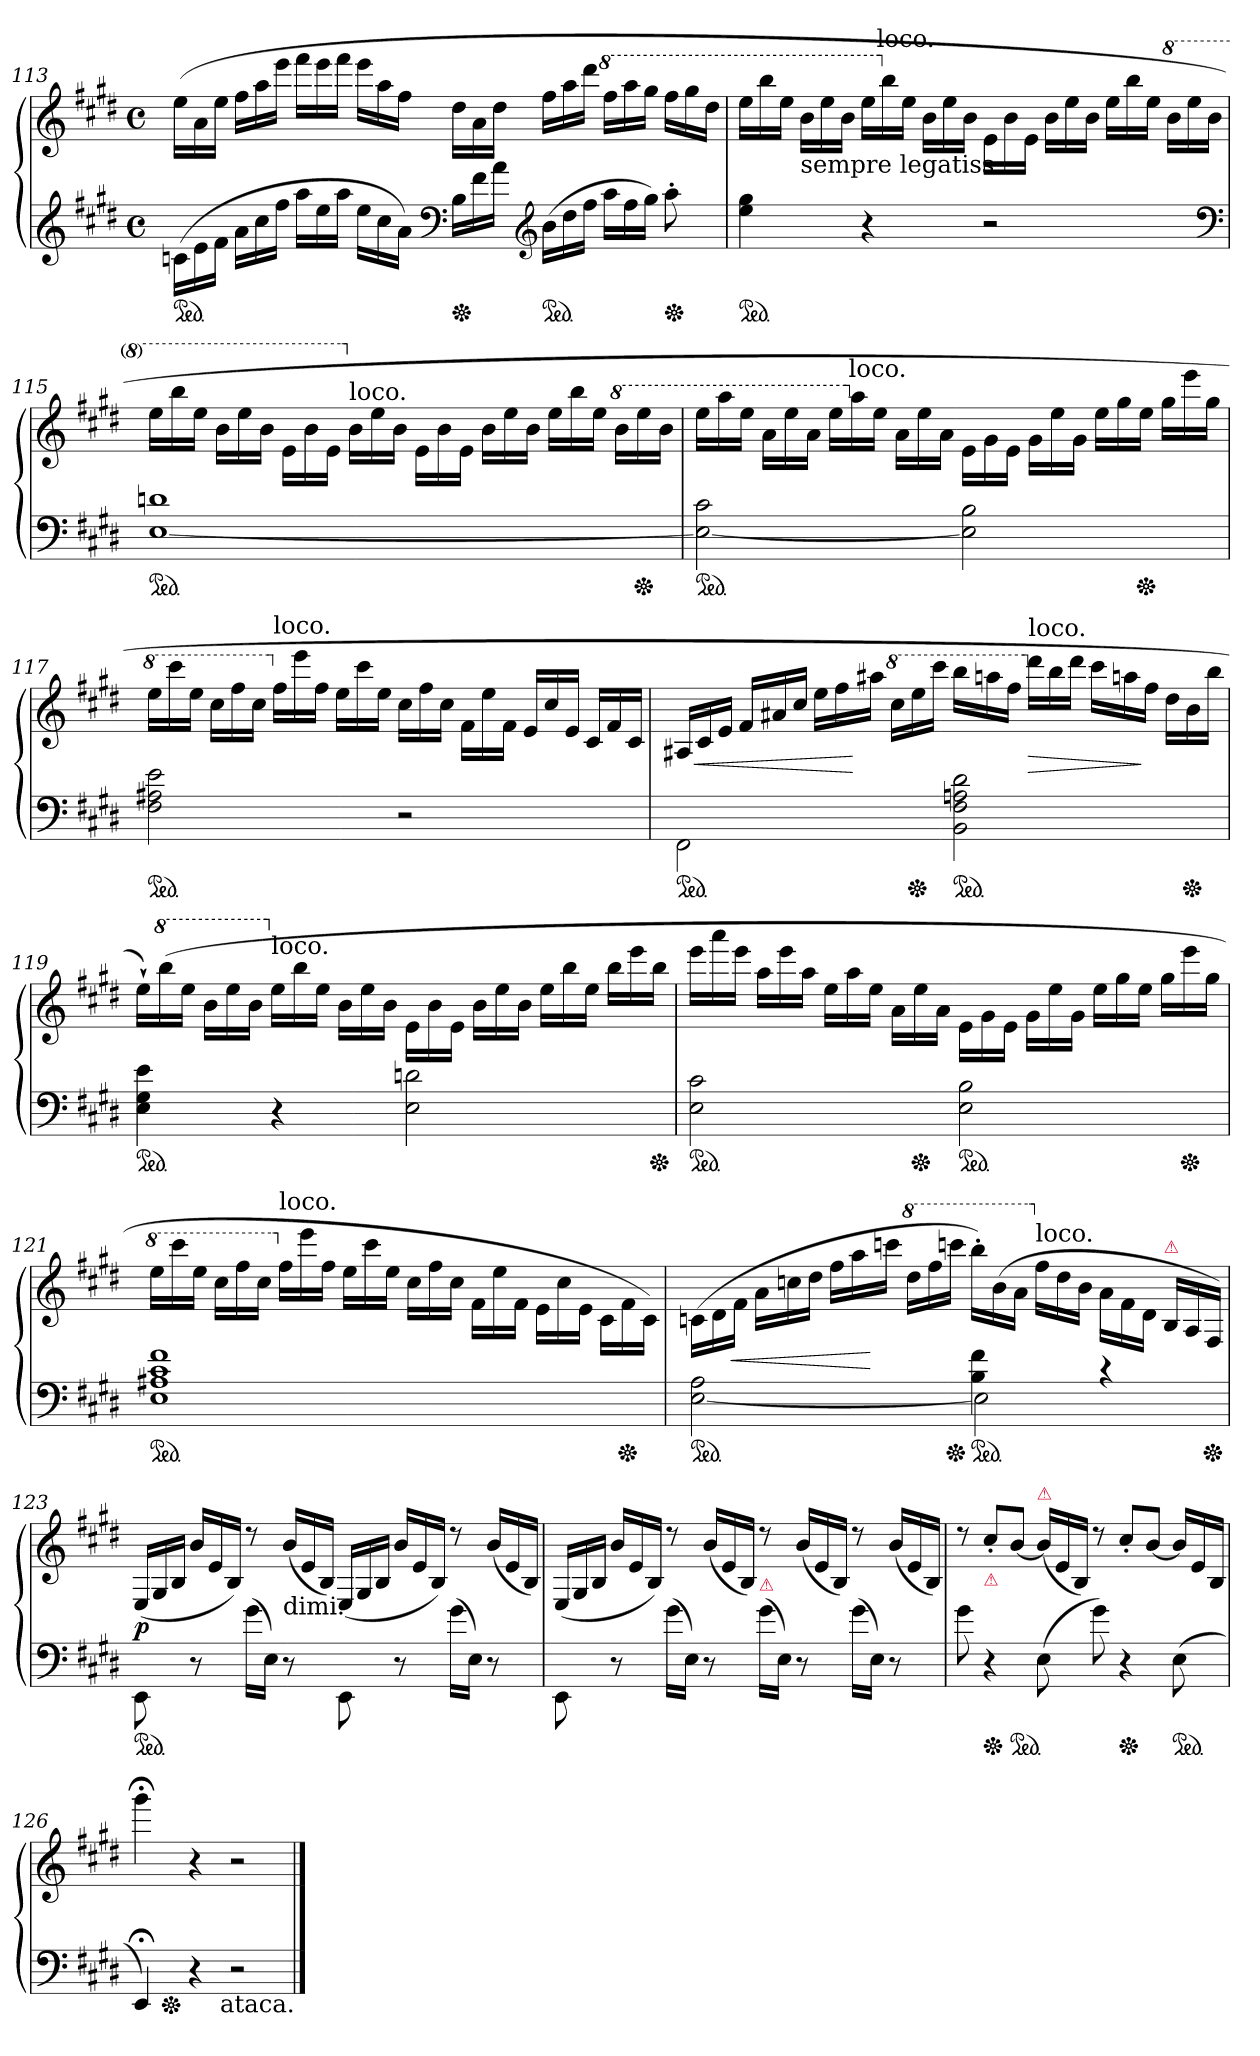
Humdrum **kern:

**kern	**kern	**dynam
*part1	*part1	*part1
*staff2	*staff1	*staff1/2
*clefG2	*clefG2	*
*k[f#c#g#d#]	*k[f#c#g#d#]	*
*M4/4	*M4/4	*
*met(c)	*met(c)	*
*Xtuplet	*Xtuplet	*
*ped	*	*
=113	=113	=113
(>24cn\LL	(>24eeLL	.
24e	24a	.
24f#JJ	24eeJJ	.
24aLL	24ff#LL	.
24cc#	24aa	.
24ff#JJ	24eeeJJ	.
24aaLL	24fff#LL	.
24ee	24eee	.
24aaJJ	24fff#JJ	.
24eeLL	24eeeLL	.
24cc#	24aa	.
24aJJ)	24ff#JJ	.
*clefF4	*	*
*Xped	*	*
24BLL	24dd#LL	.
24f#	24a	.
24aJJ	24dd#JJ	.
*clefG2	*	*
*ped	*	*
(>24bLL	24ff#LL	.
24dd#	24aa	.
24ff#JJ	24ddd#JJ	.
*	*8va	*
24aaLL	24fff#LL	.
24ff#	24aaa	.
24gg#JJ)	24ggg#JJ	.
*Xped	*	*
8aa'	24fff#LL	.
.	24ggg#	.
.	24ddd#JJ	.
=114	=114	=114
*ped	*	*
4ee 4gg#	24eeeLL	.
.	24bbb	.
.	24eeeJJ	.
!	!LO:TX:b:t=sempre legatiss.	!
.	24bbLL	.
.	24eee	.
.	24bbJJ	.
4r	24eeeLL	.
*	*X8va	*
!	!LO:TX:a:t=loco.	!
.	24bb	.
.	24eeJJ	.
.	24bLL	.
.	24ee	.
.	24bJJ	.
2r	24e\LL	.
.	24b	.
.	24eJJ	.
.	24bLL	.
.	24ee	.
.	24bJJ	.
.	24eeLL	.
.	24bb	.
.	24eeJJ	.
*	*8va	*
.	24bbLL	.
.	24eee	.
.	24bbJJ	.
*clefF4	*	*
=115	=115	=115
*ped	*	*
[1E 1dn	24eeeLL	.
.	24bbb	.
.	24eeeJJ	.
.	24bbLL	.
.	24eee	.
.	24bbJJ	.
.	24ee\LL	.
.	24bb	.
.	24eeJJ	.
*	*X8va	*
!	!LO:TX:a:t=loco.	!
.	24bLL	.
.	24ee	.
.	24bJJ	.
.	24e\LL	.
.	24b	.
.	24eJJ	.
.	24bLL	.
.	24ee	.
.	24bJJ	.
.	24eeLL	.
.	24bb	.
.	24eeJJ	.
*	*8va	*
.	24bbLL	.
*Xped	*	*
.	24eee	.
.	24bbJJ	.
=116	=116	=116
*ped	*	*
2E_ 2c#	24eeeLL	.
.	24aaa	.
.	24eeeJJ	.
.	24aaLL	.
.	24eee	.
.	24aaJJ	.
.	24eeeLL	.
*	*X8va	*
!	!LO:TX:a:t=loco.	!
.	24aa	.
.	24eeJJ	.
.	24aLL	.
.	24ee	.
.	24aJJ	.
2E] 2B	24e\LL	.
.	24g#	.
.	24eJJ	.
.	24g#\LL	.
.	24ee	.
.	24g#JJ	.
.	24eeLL	.
.	24gg#	.
*Xped	*	*
.	24eeJJ	.
.	24gg#LL	.
.	24eee	.
.	24gg#JJ	.
=117	=117	=117
*	*8va	*
*ped	*	*
2F# 2A#X 2e	24eeeLL	.
.	24cccc#	.
.	24eeeJJ	.
.	24ccc#LL	.
.	24fff#	.
.	24ccc#JJ	.
*	*X8va	*
!	!LO:TX:a:t=loco.	!
.	24ff#LL	.
.	24eee	.
.	24ff#JJ	.
.	24eeLL	.
.	24ccc#	.
.	24eeJJ	.
2r	24cc#LL	.
.	24ff#	.
.	24cc#JJ	.
.	24f#\LL	.
.	24ee	.
.	24f#JJ	.
.	24eLL	.
.	24cc#	.
.	24eJJ	.
.	24c#LL	.
.	24f#	.
.	24c#JJ	.
=118	=118	=118
*ped	*	*
2FF#\	24A#XLL	.
.	24c#	<
.	24eJJ	.
.	24f#LL	.
.	24a#X	.
.	24cc#JJ	.
.	24eeLL	.
.	24ff#	.
.	24aa#XJJ	[
*	*8va	*
.	24ccc#LL	.
*Xped	*	*
.	24eee	.
.	24cccc#JJ	.
*ped	*	*
2BB 2F# 2An 2d#	24bbbLL	.
.	24aaan	.
.	24fff#JJ	.
*	*X8va	*
!	!LO:TX:a:t=loco.	!
.	24ddd#LL	>
.	24bb	.
.	24ddd#JJ	.
.	24ccc#LL	.
.	24aan	.
.	24ff#JJ	]
.	24dd#LL	.
*Xped	*	*
.	24b	.
.	24bbJJ	.
=119	=119	=119
*ped	*	*
4E 4G# 4e	24ee`LL)	.
*	*8va	*
.	(>24bbb	.
.	24eeeJJ	.
.	24bbLL	.
.	24eee	.
.	24bbJJ	.
*	*X8va	*
!	!LO:TX:a:t=loco.	!
4r	24eeLL	.
.	24bb	.
.	24eeJJ	.
.	24bLL	.
.	24ee	.
.	24bJJ	.
2E 2dn	24e\LL	.
.	24b	.
.	24eJJ	.
.	24bLL	.
.	24ee	.
.	24bJJ	.
.	24eeLL	.
.	24bb	.
.	24eeJJ	.
.	24bbLL	.
.	24eee	.
*Xped	*	*
.	24bbJJ	.
=120	=120	=120
*ped	*	*
2E 2c#	24eeeLL	.
.	24aaa	.
.	24eeeJJ	.
.	24aaLL	.
.	24eee	.
.	24aaJJ	.
.	24eeLL	.
.	24aa	.
.	24eeJJ	.
.	24aLL	.
*Xped	*	*
.	24ee	.
.	24aJJ	.
*ped	*	*
2E 2B	24e\LL	.
.	24g#	.
.	24eJJ	.
.	24g#\LL	.
.	24ee	.
.	24g#JJ	.
.	24eeLL	.
.	24gg#	.
.	24eeJJ	.
.	24gg#LL	.
*Xped	*	*
.	24eee	.
.	24gg#JJ	.
=121	=121	=121
*	*8va	*
*ped	*	*
1E 1A#X 1c# 1f#	24eeeLL	.
.	24cccc#	.
.	24eeeJJ	.
.	24ccc#LL	.
.	24fff#	.
.	24ccc#JJ	.
*	*X8va	*
!	!LO:TX:a:t=loco.	!
.	24ff#LL	.
.	24eee	.
.	24ff#JJ	.
.	24eeLL	.
.	24ccc#	.
.	24eeJJ	.
.	24cc#LL	.
.	24ff#	.
.	24cc#JJ	.
.	24f#\LL	.
.	24ee	.
.	24f#JJ	.
.	24e\LL	.
.	24cc#	.
.	24eJJ	.
.	24c#\LL	.
*Xped	*	*
.	24f#	.
.	24c#JJ)	.
=122	=122	=122
*^	*	*
*ped	*	*	*
2ryy	[2E 2A	(>24cn\LL	.
.	.	24d#	.
.	.	24f#JJ	<
.	.	24aLL	.
.	.	24ccn	.
.	.	24dd#JJ	.
.	.	24ff#LL	.
.	.	24aa	.
.	.	24cccnJJ	[
*	*	*8va	*
.	.	24ddd#LL	.
.	.	24fff#	.
*Xped	*	*	*
.	.	24ccccnJJ	.
*ped	*	*	*
4B\ 4f#\	2E]	24bbb'LL)	.
.	.	(>24bb	.
.	.	24aaJJ	.
*	*	*X8va	*
!	!	!LO:TX:a:t=loco.	!
.	.	24ff#LL	.
.	.	24dd#	.
.	.	24bJJ	.
4r	.	24a\LL	.
.	.	24f#	.
.	.	24d#JJ	.
!	!	!LO:TX:a:color=crimson:t=⚠	!
.	.	24B\LL	.
.	.	24A/	.
*Xped	*	*	*
.	.	24F#/JJ)	.
*v	*v	*	*
=123	=123	=123
*ped	*	*
8EE\	(>24E/LL	p
.	24G#/	.
.	24B/JJ	.
8r	24bLL	.
.	24e	.
.	24BJJ)	.
(>16g#\LL	8rdd	.
16EJJ)	.	.
!	!LO:TX:b:t=dimi.	!
8r	(<24bLL	.
.	24e	.
.	24BJJ)	.
8EE\	(>24E/LL	.
.	24G#/	.
.	24B/JJ	.
8r	24bLL	.
.	24e	.
.	24BJJ)	.
(>16g#\LL	8rdd	.
16EJJ)	.	.
8r	(<24bLL	.
.	24e	.
.	24BJJ)	.
=124	=124	=124
8EE\	(>24E/LL	.
.	24G#/	.
.	24B/JJ	.
8r	24bLL	.
.	24e	.
.	24BJJ)	.
(>16g#\LL	8rdd	.
16EJJ)	.	.
8r	(<24bLL	.
.	24e	.
.	24BJJ)	.
!LO:TX:a:color=crimson:t=⚠	!	!
(>16g#\LL	8rdd	.
16EJJ)	.	.
8r	(<24bLL	.
.	24e	.
.	24BJJ)	.
(>16g#\LL	8rdd	.
16EJJ)	.	.
8r	(<24bLL	.
.	24e	.
.	24BJJ)	.
=125	=125	=125
8g#\	8rdd	.
!	!LO:TX:b:color=crimson:t=⚠	!
*Xped	*	*
4r	8cc#'/L	.
*ped	*	*
.	[8bJ	.
!	!LO:TX:a:color=crimson:t=⚠	!
(<8E	(<24bLL]	.
.	24e	.
.	24BJJ)	.
8g#\)	8rdd	.
*Xped	*	*
4r	8cc#'/L	.
.	[8bJ	.
*ped	*	*
(>8E	24bLL]	.
.	24e	.
.	24BJJ	.
=126	=126	=126
*	*^	*
4EE;<)	4ggg#;<	8ryy	.
*Xped	*	*	*
.	.	2..ryy	.
4r	4r	.	.
2r	2r	.	.
!LO:TX:b:t=ataca.	!	!	!
*	*v	*v	*
==	==	==
*-	*-	*-
